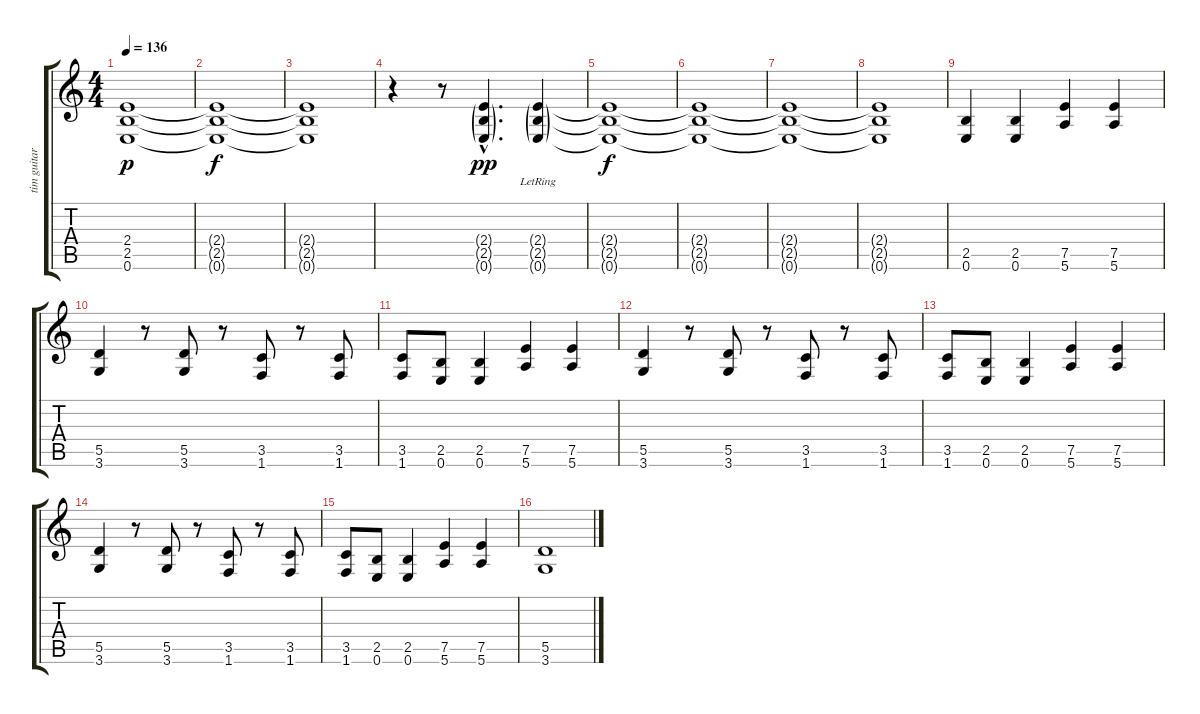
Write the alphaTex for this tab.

\track ("tim guitar 2" "tim guitar") {instrument distortionguitar}
\staff {score tabs}
\tuning (E4 B3 G3 D3 A2 E2) {hide}
\ts (4 4)
\tempo 136
\clef g2
\ks c
(2.4 2.5 0.6).1{dy p instrument distortionguitar} |
(2.4{t} 2.5{t} 0.6{t}).1{dy f} |
(2.4{t} 2.5{t} 0.6{t}).1 |
r.4 r.8 (2.4{g hac} 2.5{g hac} 0.6{g hac}).4{d dy pp} (2.4{g lr} 2.5{g lr} 0.6{g lr}).4 |
(2.4{t} 2.5{t} 0.6{t}).1{dy f} |
(2.4{t} 2.5{t} 0.6{t}).1 |
(2.4{t} 2.5{t} 0.6{t}).1 |
(2.4{t} 2.5{t} 0.6{t}).1 |
(2.5 0.6).4 (2.5 0.6).4 (7.5 5.6).4 (7.5 5.6).4 |
(5.5 3.6).4 r.8 (5.5 3.6).8 r.8 (3.5 1.6).8 r.8 (3.5 1.6).8 |
(3.5 1.6).8 (2.5 0.6).8 (2.5 0.6).4 (7.5 5.6).4 (7.5 5.6).4 |
(5.5 3.6).4 r.8 (5.5 3.6).8 r.8 (3.5 1.6).8 r.8 (3.5 1.6).8 |
(3.5 1.6).8 (2.5 0.6).8 (2.5 0.6).4 (7.5 5.6).4 (7.5 5.6).4 |
(5.5 3.6).4 r.8 (5.5 3.6).8 r.8 (3.5 1.6).8 r.8 (3.5 1.6).8 |
(3.5 1.6).8 (2.5 0.6).8 (2.5 0.6).4 (7.5 5.6).4 (7.5 5.6).4 |
(5.5 3.6).1
